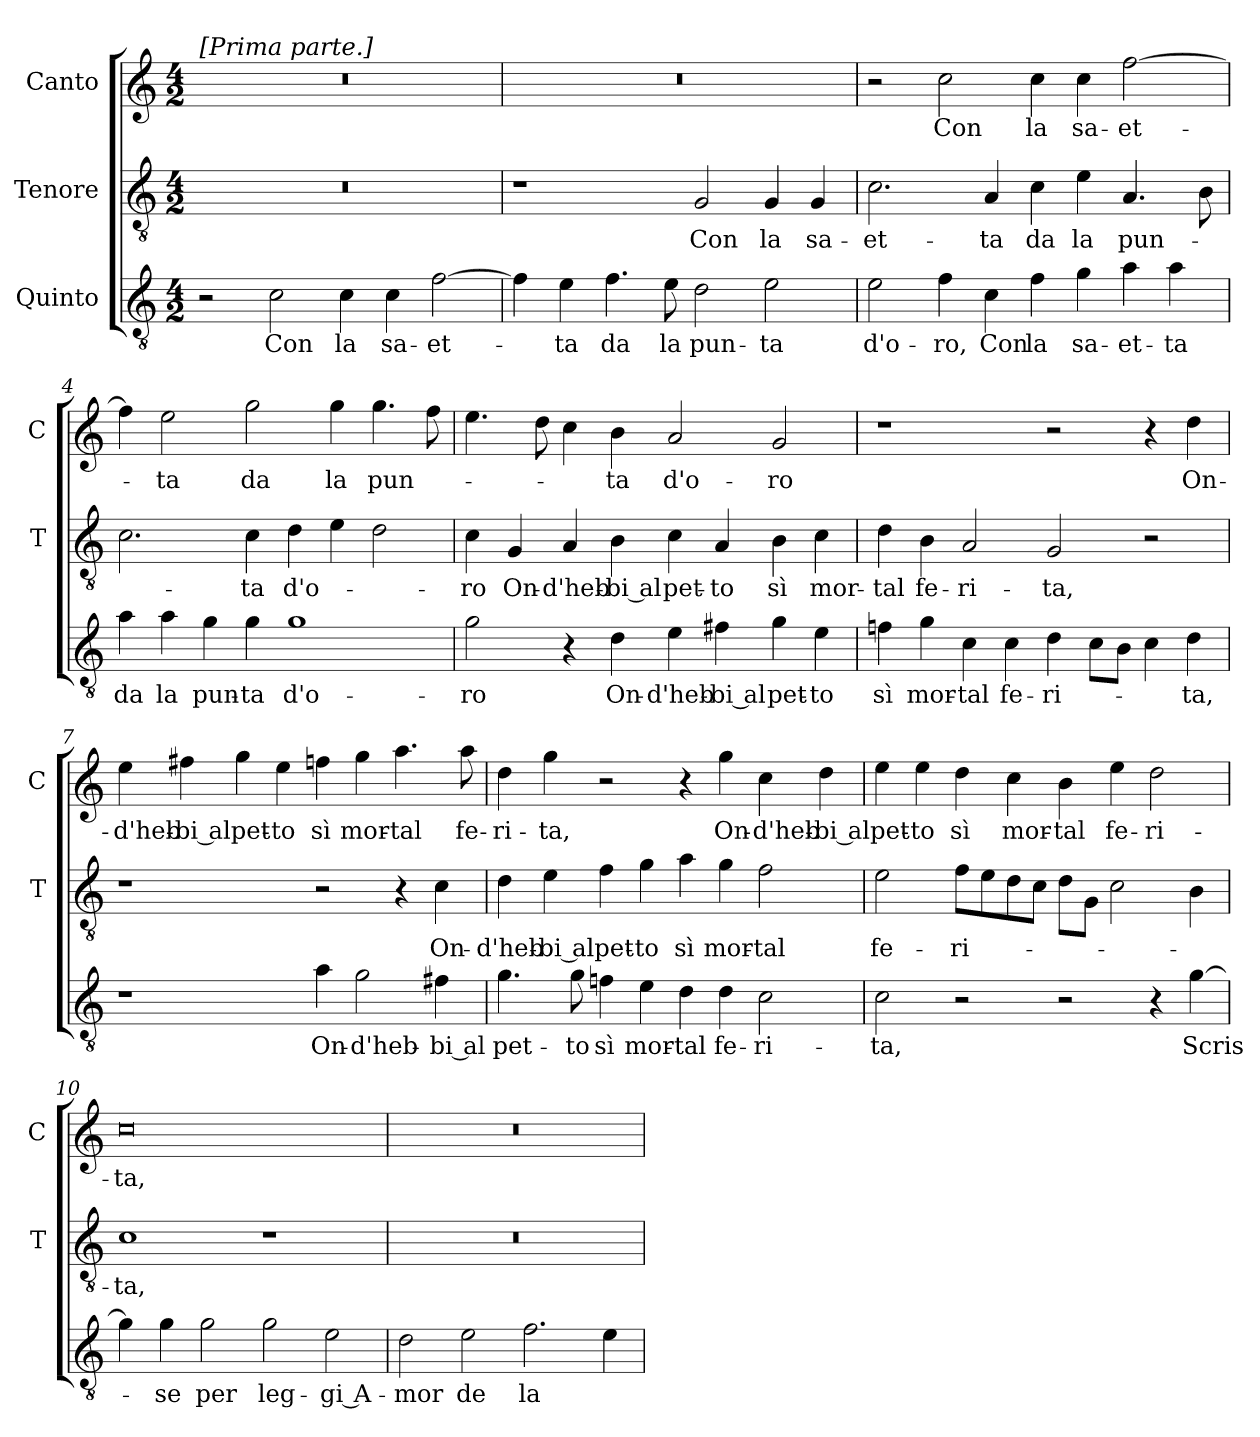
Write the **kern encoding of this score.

**kern	**text	**kern	**text	**kern	**text
*part3	*part3	*part2	*part2	*part1	*part1
*staff3	*staff3	*staff2	*staff2	*staff1	*staff1
*I"Quinto	*	*I"Tenore	*	*I"Canto	*
*	*	*I'T	*	*I'C	*
*clefGv2	*	*clefGv2	*	*clefG2	*
*k[]	*	*k[]	*	*k[]	*
*M4/2	*	*M4/2	*	*M4/2	*
=1	=1	=1	=1	=1	=1
!	!	!	!	!LO:TX:a:t=[Prima parte.]	!
2r	.	0r	.	0r	.
2c	Con	.	.	.	.
4c	la	.	.	.	.
4c	sa-	.	.	.	.
[2f	-et-	.	.	.	.
=2	=2	=2	=2	=2	=2
4f]	.	1r	.	0r	.
4e	-ta	.	.	.	.
4.f	da	.	.	.	.
8e	la	.	.	.	.
2d	pun-	2G	Con	.	.
2e	-ta	4G	la	.	.
.	.	4G	sa-	.	.
=3	=3	=3	=3	=3	=3
2e	d'o-	2.c	-et-	2r	.
4f	-ro,	.	.	2cc	Con
4c	Con	4A	-ta	.	.
4f	la	4c	da	4cc	la
4g	sa-	4e	la	4cc	sa-
4a	-et-	4.A	pun-	[2ff	-et-
4a	-ta	.	.	.	.
.	.	8B	.	.	.
=4	=4	=4	=4	=4	=4
4a	da	2.c	.	4ff]	.
4a	la	.	.	2ee	-ta
4g	pun-	.	.	.	.
4g	-ta	4c	-ta	2gg	da
1g	d'o-	4d	d'o-	.	.
.	.	4e	.	4gg	la
.	.	2d	.	4.gg	pun-
.	.	.	.	8ff	.
=5	=5	=5	=5	=5	=5
2g	-ro	4c	-ro	4.ee	.
.	.	4G	On-	.	.
.	.	.	.	8dd	.
4r	.	4A	-d'heb-	4cc	.
4d	On-	4B	-bi al	4b	-ta
4e	-d'heb-	4c	pet-	2a	d'o-
4f#X	-bi al	4A	-to	.	.
4g	pet-	4B	sì	2g	-ro
4e	-to	4c	mor-	.	.
=6	=6	=6	=6	=6	=6
4fn	sì	4d	-tal	1r	.
4g	mor-	4B	fe-	.	.
4c	-tal	2A	-ri-	.	.
4c	fe-	.	.	.	.
4d	-ri-	2G	-ta,	2r	.
8cL	.	.	.	.	.
8BJ	.	.	.	.	.
4c	.	2r	.	4r	.
4d	-ta,	.	.	4dd	On-
=7	=7	=7	=7	=7	=7
1r	.	1r	.	4ee	-d'heb-
.	.	.	.	4ff#X	-bi al
.	.	.	.	4gg	pet-
.	.	.	.	4ee	-to
4a	On-	2r	.	4ffn	sì
2g	-d'heb-	.	.	4gg	mor-
.	.	4r	.	4.aa	-tal
4f#X	-bi al	4c	On-	.	.
.	.	.	.	8aa	fe-
=8	=8	=8	=8	=8	=8
4.g	pet-	4d	-d'heb-	4dd	-ri-
.	.	4e	-bi al	4gg	-ta,
8g	-to	.	.	.	.
4fn	sì	4f	pet-	2r	.
4e	mor-	4g	-to	.	.
4d	-tal	4a	sì	4r	.
4d	fe-	4g	mor-	4gg	On-
2c	-ri-	2f	-tal	4cc	-d'heb-
.	.	.	.	4dd	-bi al
=9	=9	=9	=9	=9	=9
2c	-ta,	2e	fe-	4ee	pet-
.	.	.	.	4ee	-to
2r	.	8fL	-ri-	4dd	sì
.	.	8e	.	.	.
.	.	8d	.	4cc	mor-
.	.	8cJ	.	.	.
2r	.	8dL	.	4b	-tal
.	.	8GJ	.	.	.
.	.	2c	.	4ee	fe-
4r	.	.	.	2dd	-ri-
[4g	Scris-	4B	.	.	.
=10	=10	=10	=10	=10	=10
4g]	.	1c	-ta,	0cc	-ta,
4g	-se	.	.	.	.
2g	per	.	.	.	.
2g	leg-	1r	.	.	.
2e	-gi A-	.	.	.	.
=11	=11	=11	=11	=11	=11
2d	-mor	0r	.	0r	.
2e	de	.	.	.	.
2.f	la	.	.	.	.
4e	.	.	.	.	.
=	=	=	=	=	=
*-	*-	*-	*-	*-	*-
